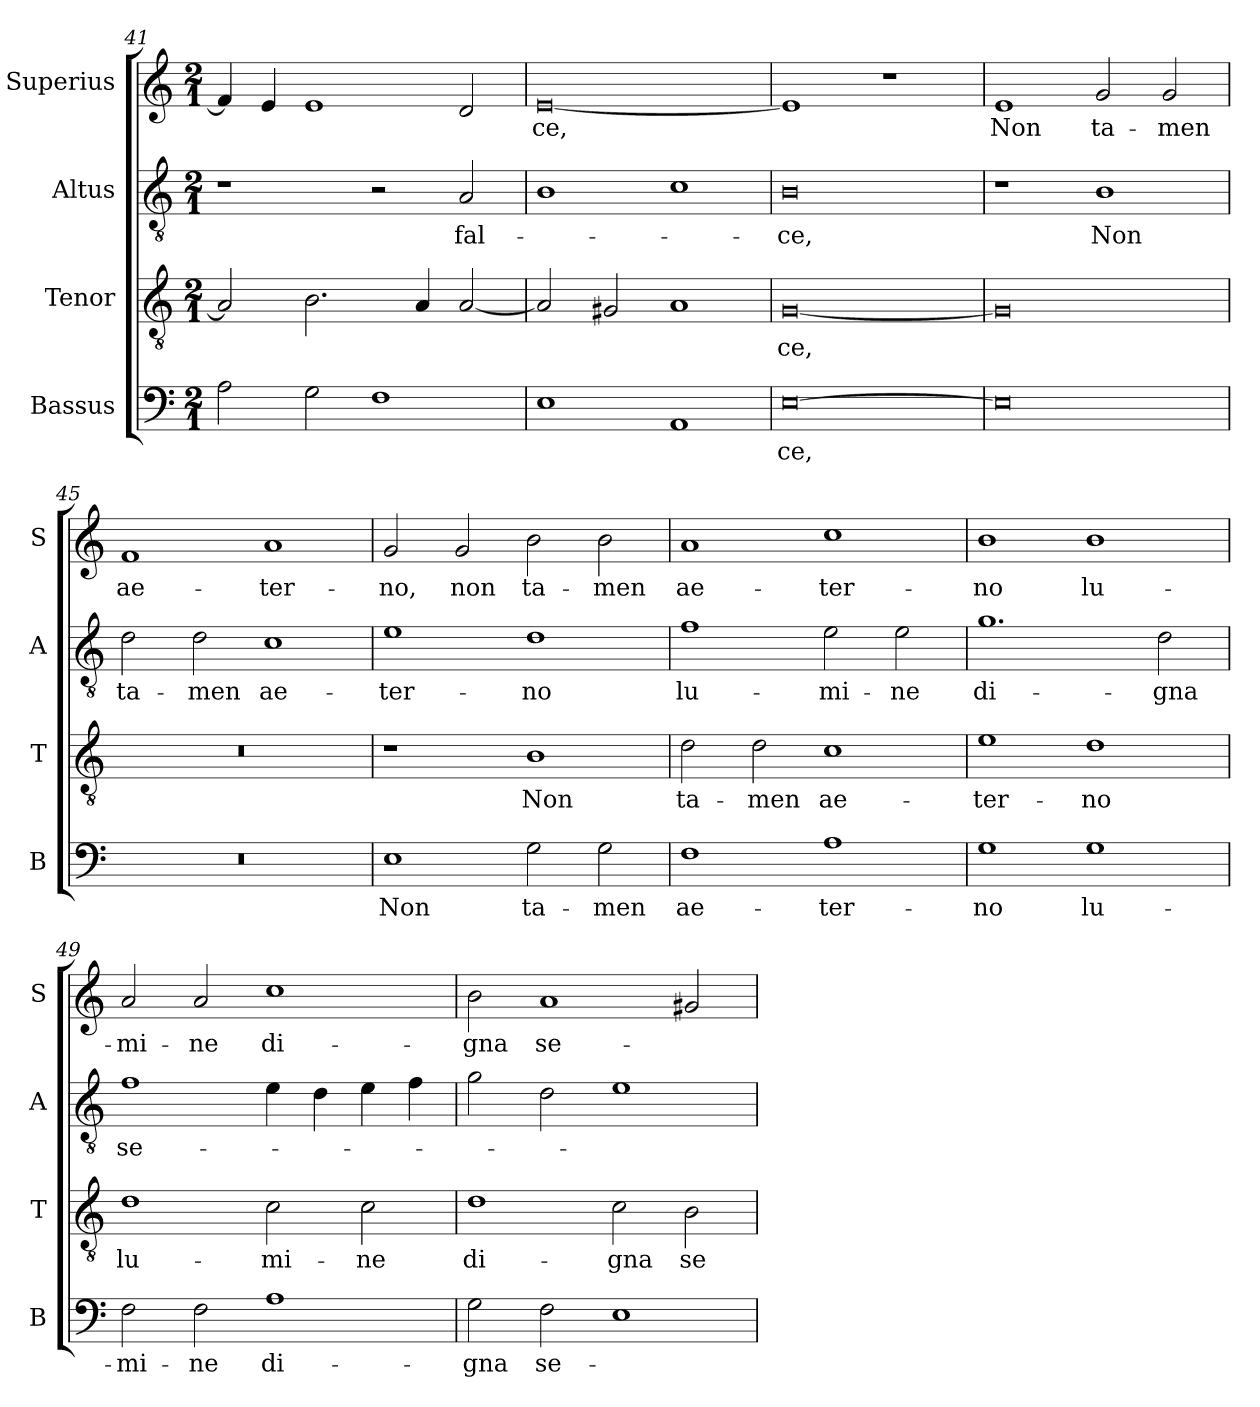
**kern	**text	**kern	**text	**kern	**text	**kern	**text
*part4	*part4	*part3	*part3	*part2	*part2	*part1	*part1
*staff4	*staff4	*staff3	*staff3	*staff2	*staff2	*staff1	*staff1
*I"Bassus	*	*I"Tenor	*	*I"Altus	*	*I"Superius	*
*I'B	*	*I'T	*	*I'A	*	*I'S	*
*clefF4	*	*clefGv2	*	*clefGv2	*	*clefG2	*
*k[]	*	*k[]	*	*k[]	*	*k[]	*
*M2/1	*	*M2/1	*	*M2/1	*	*M2/1	*
=41	=41	=41	=41	=41	=41	=41	=41
2A	.	2A]	.	1r	.	4f]	.
.	.	.	.	.	.	4e	.
2G	.	2.B	.	.	.	1e	.
1F	.	.	.	2r	.	.	.
.	.	4A	.	.	.	.	.
.	.	[2A	.	2A	fal-	2d	.
=42	=42	=42	=42	=42	=42	=42	=42
1E	.	2A]	.	1B	.	[0e	-ce,
.	.	2G#X	.	.	.	.	.
1AA	.	1A	.	1c	.	.	.
=43	=43	=43	=43	=43	=43	=43	=43
[0E	-ce,	[0G	-ce,	0B	-ce,	1e]	.
.	.	.	.	.	.	1r	.
=44	=44	=44	=44	=44	=44	=44	=44
0E]	.	0G]	.	1r	.	1e	Non
.	.	.	.	1B	Non	2g	ta-
.	.	.	.	.	.	2g	-men
=45	=45	=45	=45	=45	=45	=45	=45
0r	.	0r	.	2d	ta-	1f	ae-
.	.	.	.	2d	-men	.	.
.	.	.	.	1c	ae-	1a	-ter-
=46	=46	=46	=46	=46	=46	=46	=46
1E	Non	1r	.	1e	-ter-	2g	-no,
.	.	.	.	.	.	2g	non
2G	ta-	1B	Non	1d	-no	2b	ta-
2G	-men	.	.	.	.	2b	-men
=47	=47	=47	=47	=47	=47	=47	=47
1F	ae-	2d	ta-	1f	lu-	1a	ae-
.	.	2d	-men	.	.	.	.
1A	-ter-	1c	ae-	2e	-mi-	1cc	-ter-
.	.	.	.	2e	-ne	.	.
=48	=48	=48	=48	=48	=48	=48	=48
1G	-no	1e	-ter-	1.g	di-	1b	-no
1G	lu-	1d	-no	.	.	1b	lu-
.	.	.	.	2d	-gna	.	.
=49	=49	=49	=49	=49	=49	=49	=49
2F	-mi-	1d	lu-	1f	se-	2a	-mi-
2F	-ne	.	.	.	.	2a	-ne
1A	di-	2c	-mi-	4e	.	1cc	di-
.	.	.	.	4d	.	.	.
.	.	2c	-ne	4e	.	.	.
.	.	.	.	4f	.	.	.
=50	=50	=50	=50	=50	=50	=50	=50
2G	-gna	1d	di-	2g	.	2b	-gna
2F	se-	.	.	2d	.	1a	se-
1E	.	2c	-gna	1e	.	.	.
.	.	2B	se-	.	.	2g#X	.
=	=	=	=	=	=	=	=
*-	*-	*-	*-	*-	*-	*-	*-
